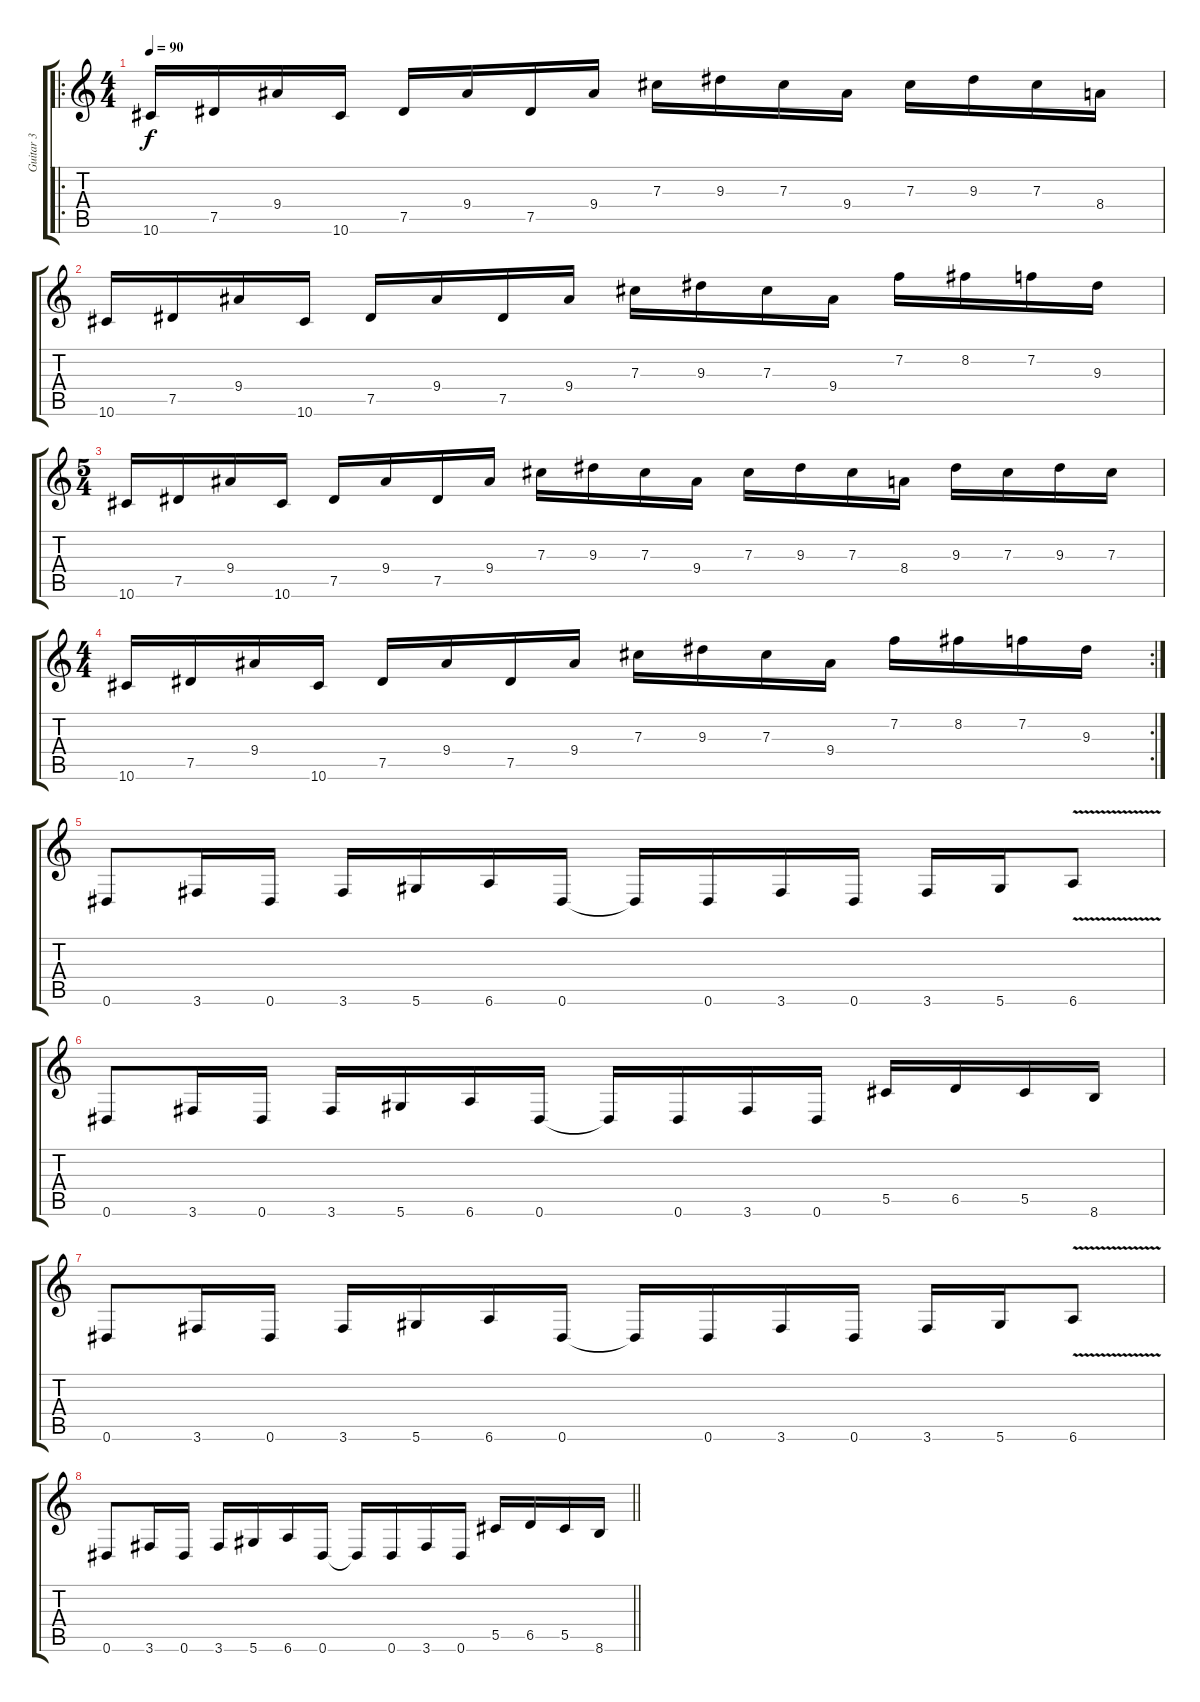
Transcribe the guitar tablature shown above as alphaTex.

\track ("Guitar 3" "Guitar 3") {instrument distortionguitar}
\staff {score tabs}
\tuning (Eb4 Bb3 Gb3 Db3 Ab2 Eb2) {hide}
\ro
\ts (4 4)
\tempo 90
\clef g2
\ks c
10.6.16{dy f} 7.5.16 9.4.16 10.6.16 7.5.16 9.4.16 7.5.16 9.4.16 7.3.16 9.3.16 7.3.16 9.4.16 7.3.16 9.3.16 7.3.16 8.4.16 |
10.6.16 7.5.16 9.4.16 10.6.16 7.5.16 9.4.16 7.5.16 9.4.16 7.3.16 9.3.16 7.3.16 9.4.16 7.2.16 8.2.16 7.2.16 9.3.16 |
\ts (5 4)
10.6.16 7.5.16 9.4.16 10.6.16 7.5.16 9.4.16 7.5.16 9.4.16 7.3.16 9.3.16 7.3.16 9.4.16 7.3.16 9.3.16 7.3.16 8.4.16 9.3.16 7.3.16 9.3.16 7.3.16 |
\rc 2
\ts (4 4)
10.6.16 7.5.16 9.4.16 10.6.16 7.5.16 9.4.16 7.5.16 9.4.16 7.3.16 9.3.16 7.3.16 9.4.16 7.2.16 8.2.16 7.2.16 9.3.16 |
0.6.8 3.6.16 0.6.16 3.6.16 5.6.16 6.6.16 0.6.16 0.6{t}.16 0.6.16 3.6.16 0.6.16 3.6.16 5.6.16 6.6{v}.8 |
0.6.8 3.6.16 0.6.16 3.6.16 5.6.16 6.6.16 0.6.16 0.6{t}.16 0.6.16 3.6.16 0.6.16 5.5.16 6.5.16 5.5.16 8.6.16 |
0.6.8 3.6.16 0.6.16 3.6.16 5.6.16 6.6.16 0.6.16 0.6{t}.16 0.6.16 3.6.16 0.6.16 3.6.16 5.6.16 6.6{v}.8 |
\barLineRight lightlight
0.6.8 3.6.16 0.6.16 3.6.16 5.6.16 6.6.16 0.6.16 0.6{t}.16 0.6.16 3.6.16 0.6.16 5.5.16 6.5.16 5.5.16 8.6.16
